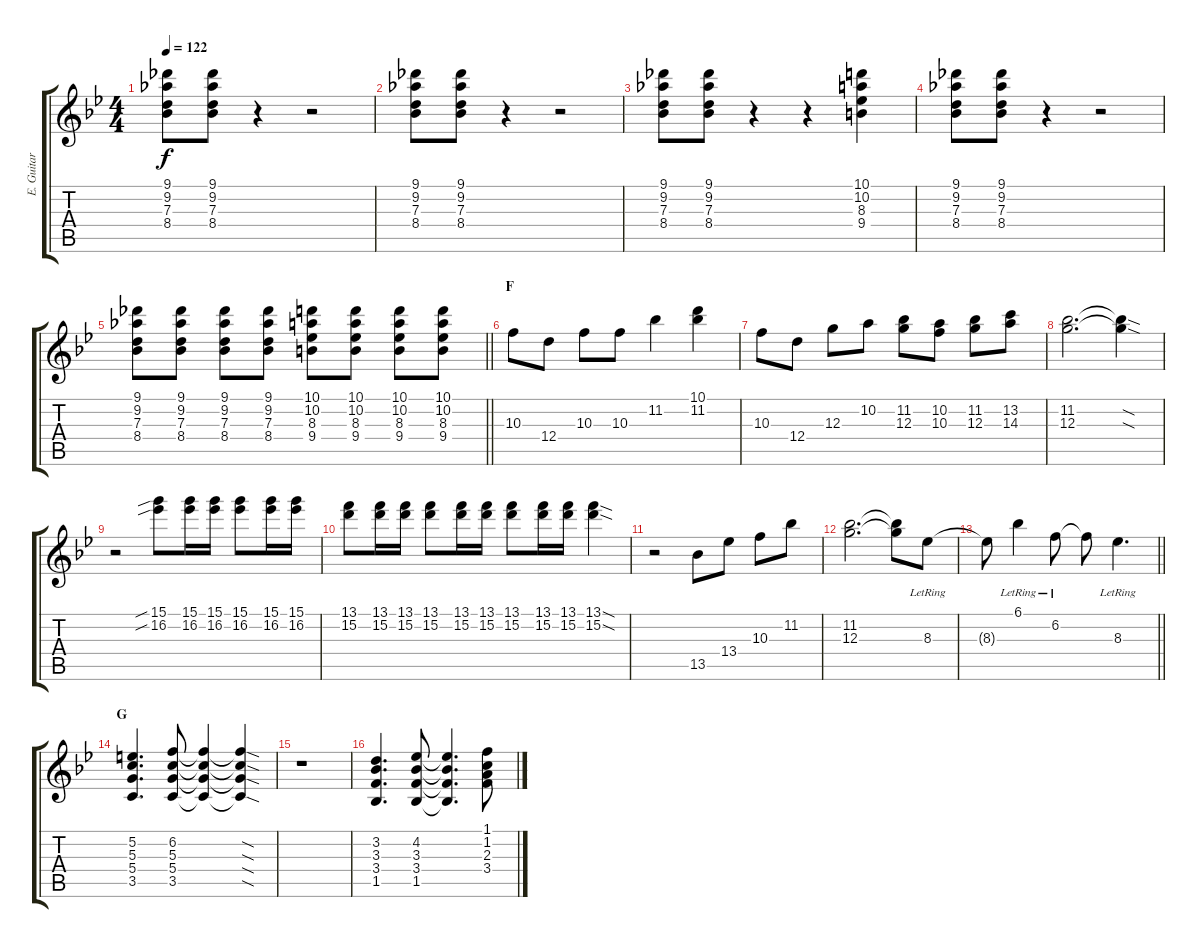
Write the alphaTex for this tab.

\track ("E. Guitar II" "E. Guitar ") {instrument overdrivenguitar}
\staff {score tabs}
\tuning (E4 B3 G3 D3 A2 E2) {hide}
\ts (4 4)
\tempo 122
\clef g2
\ks bb
(9.1 9.2 7.3 8.4).8{dy f} (9.1 9.2 7.3 8.4).8 r.4 r.2 |
(9.1 9.2 7.3 8.4).8 (9.1 9.2 7.3 8.4).8 r.4 r.2 |
(9.1 9.2 7.3 8.4).8 (9.1 9.2 7.3 8.4).8 r.4 r.4 (10.1 10.2 8.3 9.4).4 |
(9.1 9.2 7.3 8.4).8 (9.1 9.2 7.3 8.4).8 r.4 r.2 |
\barLineRight lightlight
(9.1 9.2 7.3 8.4).8 (9.1 9.2 7.3 8.4).8 (9.1 9.2 7.3 8.4).8 (9.1 9.2 7.3 8.4).8 (10.1 10.2 8.3 9.4).8 (10.1 10.2 8.3 9.4).8 (10.1 10.2 8.3 9.4).8 (10.1 10.2 8.3 9.4).8 |
\section ("" "F")
10.3.8 12.4.8 10.3.8 10.3.8 11.2.4 (10.1 11.2).4 |
10.3.8 12.4.8 12.3.8 10.2.8 (11.2 12.3).8 (10.2 10.3).8 (11.2 12.3).8 (13.2 14.3).8 |
(11.2 12.3).2{d} (11.2{sod t} 12.3{sod t}).4 |
r.2 (15.1{sib} 16.2{sib}).8 (15.1 16.2).16 (15.1 16.2).16 (15.1 16.2).8 (15.1 16.2).16 (15.1 16.2).16 |
(13.1 15.2).8 (13.1 15.2).16 (13.1 15.2).16 (13.1 15.2).8 (13.1 15.2).16 (13.1 15.2).16 (13.1 15.2).8 (13.1 15.2).16 (13.1 15.2).16 (13.1{sod} 15.2{sod}).4 |
r.2 13.5.8 13.4.8 10.3.8 11.2.8 |
(11.2 12.3).2{d} (11.2{t} 12.3{t}).8 8.3{lr}.8 |
\barLineRight lightlight
8.3{t}.8 6.1{lr}.4 6.2{lr}.8 6.2{t}.8 8.3{lr}.4{d} |
\section ("" "G")
(5.2 5.3 5.4 3.5).4{d} (6.2 5.3 5.4 3.5).8 (6.2{t} 5.3{t} 5.4{t} 3.5{t}).4 (6.2{sod t} 5.3{sod t} 5.4{sod t} 3.5{sod t}).4 |
r.1 |
(3.2 3.3 3.4 1.5).4{d} (4.2 3.3 3.4 1.5).8 (4.2{t} 3.3{t} 3.4{t} 1.5{t}).4{d} (1.1 1.2 2.3 3.4).8
